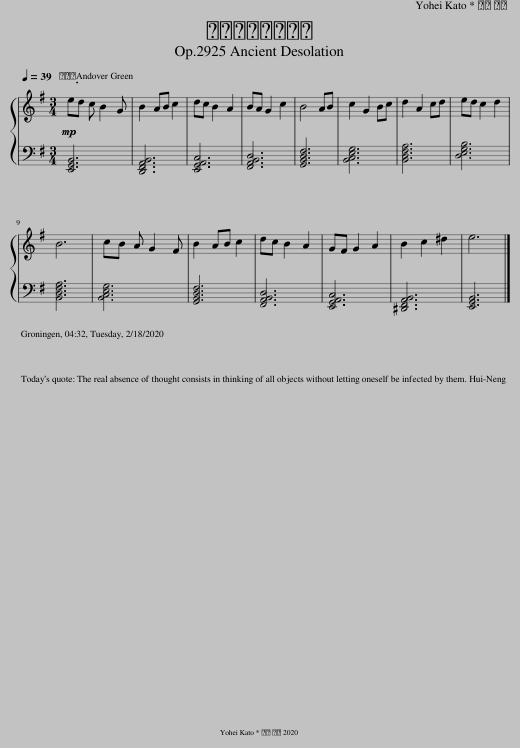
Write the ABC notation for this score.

X:1
%%score { 1 | 2 }
L:1/8
Q:1/4=39
M:3/4
I:linebreak $
K:G
V:1 treble
V:2 bass
V:1
!mp! ed c B2 G | B2 AB c2 | dc B2 A2 | BA G2 c2 | B4 AB | %5
 c2 G2 Bc | d2 A2 cd | ed c2 d2 |$ B6 | cB A G2 F | %10
 B2 AB c2 | dc B2 A2 | GF G2 A2 | B2 c2 ^d2 | e6 |] %15
V:2
 [E,,G,,B,,]6 | [D,,F,,A,,B,,]6 | [E,,G,,A,,C,]6 | [F,,A,,B,,D,]6 | [G,,B,,D,F,]6 | %5
 [B,,C,E,G,]6 | [B,,D,F,A,]6 | [D,E,G,B,]6 |$ [B,,D,F,A,]6 | [B,,C,E,G,]6 | %10
 [G,,B,,D,F,]6 | [F,,A,,B,,D,]6 | [E,,G,,A,,C,]6 | [^D,,F,,A,,B,,]6 | [E,,G,,B,,]6 |] %15
